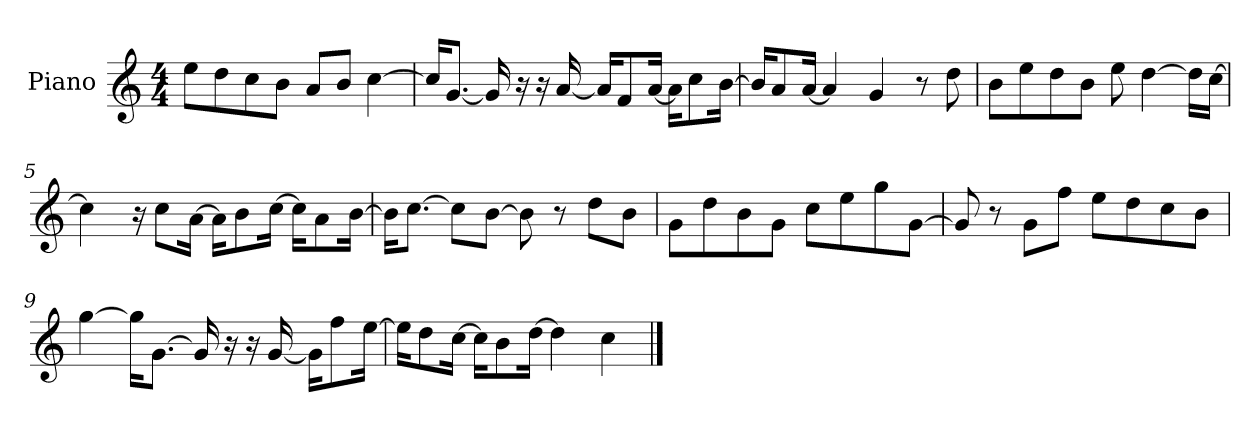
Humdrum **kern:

**kern
*part1
*staff1
*I"Piano
*I'P-no
*clefG2
*k[]
*M4/4
*MM90
=1
8ee\L
8dd\
8cc\
8b\J
8a/L
8b/J
[4cc\
=2
16cc/KL]
[8.g/J
16g/]
16r
16r
[16a/
16a/KL]
8f/
[16a/Jk
16a\KL]
8cc\
[16b\Jk
=3
16b/KL]
8a/
[16a/Jk
4a/]
4g/
8r
8dd\
=4
8b\L
8ee\
8dd\
8b\J
8ee\
[4dd\
16dd\LL]
[16cc\JJ
!!LO:LB:g=z
=5
4cc\]
16r
8cc\L
[16a\Jk
16a\KL]
8b\
[16cc\Jk
16cc\KL]
8a\
[16b\Jk
=6
16b\KL]
[8.cc\J
8cc\L]
[8b\J
8b\]
8r
8dd\L
8b\J
=7
8g\L
8dd\
8b\
8g\J
8cc\L
8ee\
8gg\
[8g\J
=8
8g/]
8r
8g\L
8ff\J
8ee\L
8dd\
8cc\
8b\J
!!LO:LB:g=z
=9
[4gg\
16gg\KL]
[8.g\J
16g/]
16r
16r
[16g/
16g\KL]
8ff\
[16ee\Jk
=10
16ee\KL]
8dd\
[16cc\Jk
16cc\KL]
8b\
[16dd\Jk
4dd\]
4cc\
==
*-
